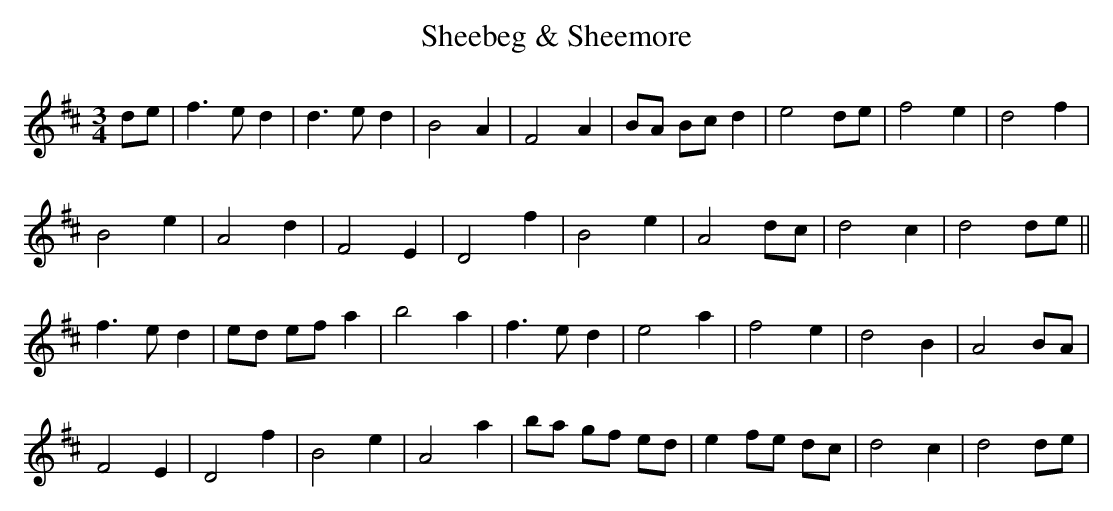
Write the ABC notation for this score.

X:1
T:Sheebeg & Sheemore
M:3/4
L:1/8
K:D
de|f3 e d2|d3 e d2|B4 A2|F4 A2|BA Bc d2|e4 de|f4 e2|d4 f2|
B4 e2|A4 d2|F4 E2|D4 f2|B4 e2|A4 dc|d4 c2|d4 de||
f3 e d2|ed ef a2|b4 a2|f3 e d2|e4 a2|f4 e2|d4 B2|A4 BA|
F4 E2|D4 f2|B4 e2|A4 a2|ba gf ed|e2 fe dc|d4 c2|d4 de|
